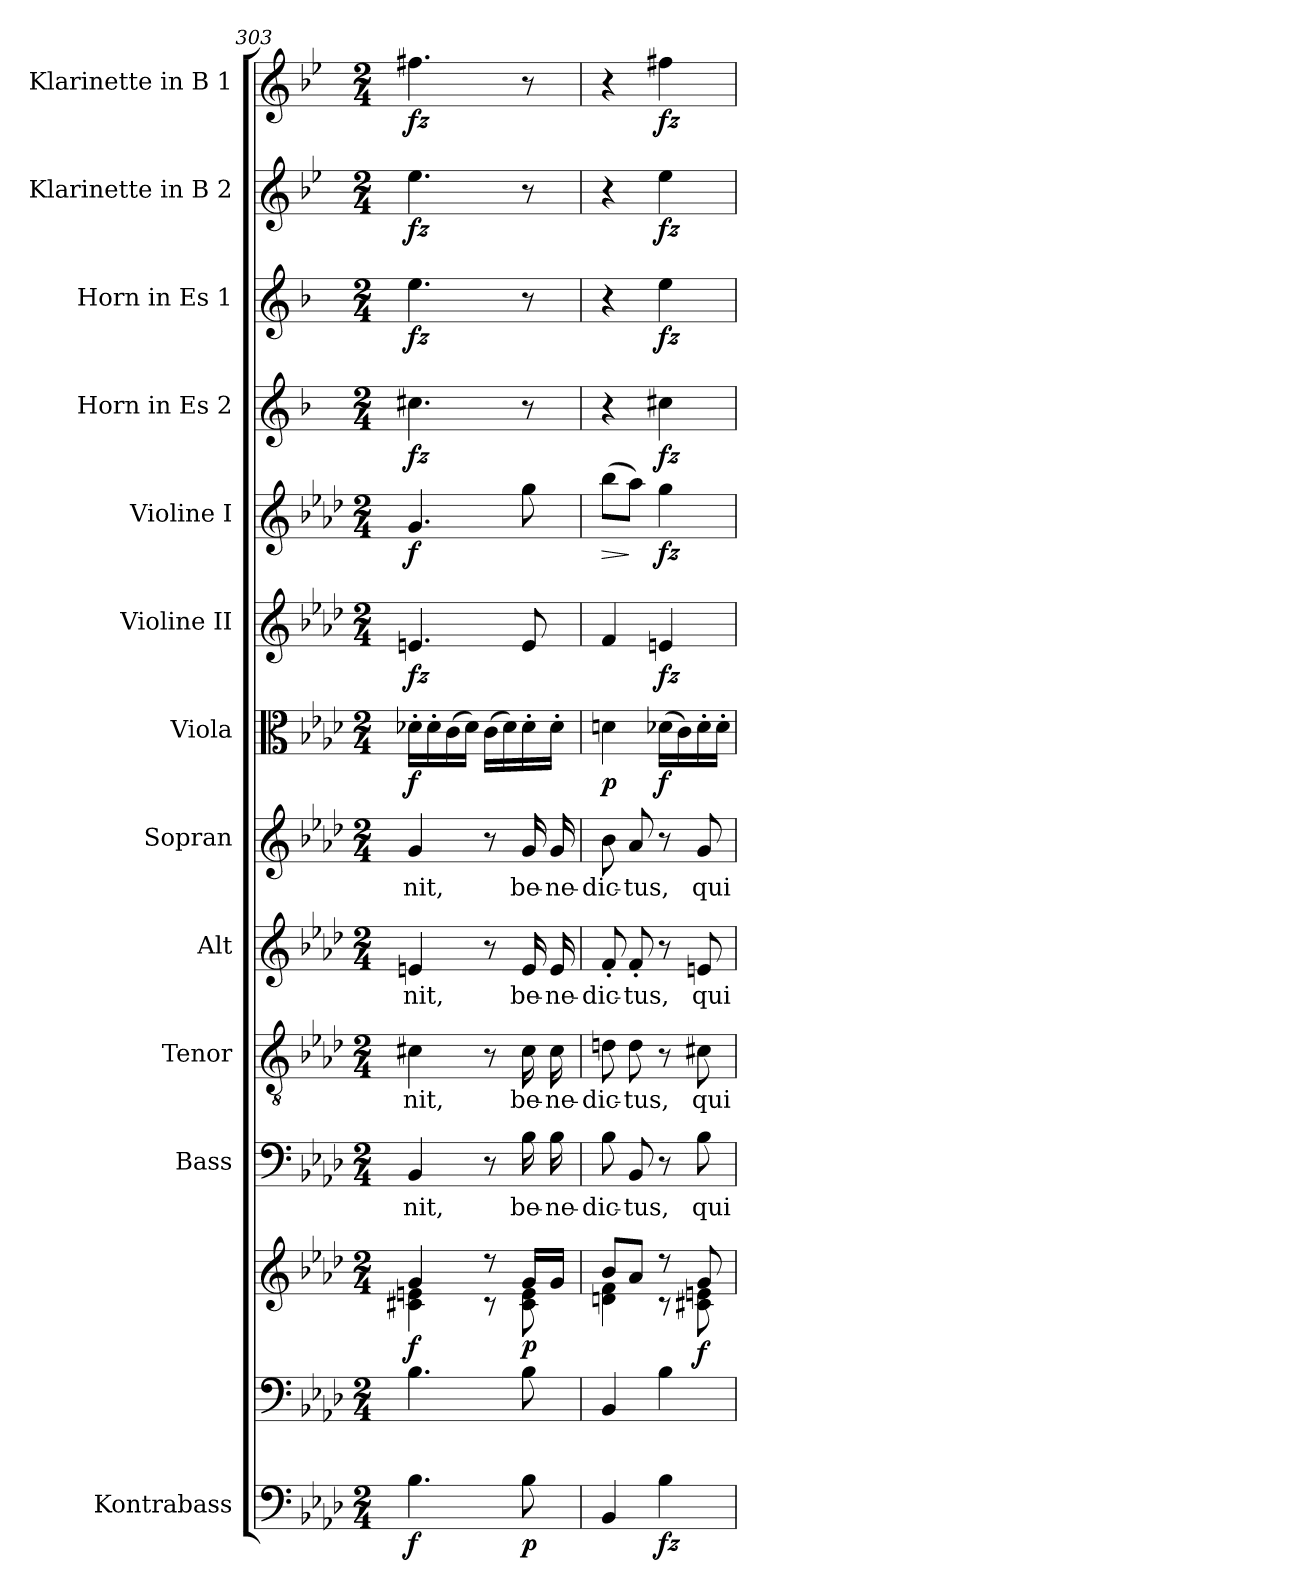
**kern	**dynam	**kern	**kern	**dynam	**kern	**text	**kern	**text	**kern	**text	**kern	**text	**kern	**dynam	**kern	**dynam	**kern	**dynam	**kern	**dynam	**kern	**dynam	**kern	**dynam	**kern	**dynam
*part13	*part13	*part12	*part12	*part12	*part11	*part11	*part10	*part10	*part9	*part9	*part8	*part8	*part7	*part7	*part6	*part6	*part5	*part5	*part4	*part4	*part3	*part3	*part2	*part2	*part1	*part1
*staff14	*staff14	*staff13	*staff12	*staff12/13	*staff11	*staff11	*staff10	*staff10	*staff9	*staff9	*staff8	*staff8	*staff7	*staff7	*staff6	*staff6	*staff5	*staff5	*staff4	*staff4	*staff3	*staff3	*staff2	*staff2	*staff1	*staff1
*I"Kontrabass	*	*	*	*	*I"Bass	*	*I"Tenor	*	*I"Alt	*	*I"Sopran	*	*I"Viola	*	*I"Violine II	*	*I"Violine I	*	*I"Horn in Es 2	*	*I"Horn in Es 1	*	*I"Klarinette in B 2	*	*I"Klarinette in B 1	*
*I'Kb.	*	*	*	*	*I'B	*	*I'T	*	*I'A	*	*I'S	*	*I'Vla.	*	*I'Vl. II	*	*I'Vl. I	*	*I'Hrn. 2	*	*I'Hrn. 1	*	*	*	*	*
*clefF4	*	*clefF4	*clefG2	*	*clefF4	*	*clefGv2	*	*clefG2	*	*clefG2	*	*clefC3	*	*clefG2	*	*clefG2	*	*clefG2	*	*clefG2	*	*clefG2	*	*clefG2	*
*ITrd7c12	*	*	*	*	*	*	*	*	*	*	*	*	*	*	*	*	*	*	*ITrd5c9	*	*ITrd5c9	*	*ITrd1c2	*	*ITrd1c2	*
*k[b-e-a-d-]	*	*k[b-e-a-d-]	*k[b-e-a-d-]	*	*k[b-e-a-d-]	*	*k[b-e-a-d-]	*	*k[b-e-a-d-]	*	*k[b-e-a-d-]	*	*k[b-e-a-d-]	*	*k[b-e-a-d-]	*	*k[b-e-a-d-]	*	*k[b-e-a-d-]	*	*k[b-e-a-d-]	*	*k[b-e-a-d-]	*	*k[b-e-a-d-]	*
*A-:	*	*A-:	*A-:	*	*A-:	*	*A-:	*	*A-:	*	*A-:	*	*A-:	*	*A-:	*	*A-:	*	*A-:	*	*A-:	*	*A-:	*	*A-:	*
*M2/4	*	*M2/4	*M2/4	*	*M2/4	*	*M2/4	*	*M2/4	*	*M2/4	*	*M2/4	*	*M2/4	*	*M2/4	*	*M2/4	*	*M2/4	*	*M2/4	*	*M2/4	*
=303	=303	=303	=303	=303	=303	=303	=303	=303	=303	=303	=303	=303	=303	=303	=303	=303	=303	=303	=303	=303	=303	=303	=303	=303	=303	=303
*	*	*	*^	*	*	*	*	*	*	*	*	*	*	*	*	*	*	*	*	*	*	*	*	*	*	*
!	!LO:DY:b	!	!	!	!LO:DY:b	!	!LO:LY:b	!	!LO:LY:b	!	!LO:LY:b	!	!LO:LY:b	!	!LO:DY:b	!	!LO:DY:b	!	!LO:DY:b	!	!LO:DY:b	!	!LO:DY:b	!	!LO:DY:b	!	!LO:DY:b
4.BB-\	f	4.B-\	4g/	4c#X\ 4en\	f	4BB-/	-nit,	4c#X\	-nit,	4en/	-nit,	4g/	-nit,	16d-X'>\LL	f	4.en/	fz	4.g/	f	4.en\	fz	4.g\	fz	4.dd-\	fz	4.een\	fz
.	.	.	.	.	.	.	.	.	.	.	.	.	.	16d-'>\	.	.	.	.	.	.	.	.	.	.	.	.	.
.	.	.	.	.	.	.	.	.	.	.	.	.	.	(>16c\	.	.	.	.	.	.	.	.	.	.	.	.	.
.	.	.	.	.	.	.	.	.	.	.	.	.	.	16d-\JJ)	.	.	.	.	.	.	.	.	.	.	.	.	.
.	.	.	8r	8r	.	8r	.	8r	.	8r	.	8r	.	(>16c\LL	.	.	.	.	.	.	.	.	.	.	.	.	.
.	.	.	.	.	.	.	.	.	.	.	.	.	.	16d-\)	.	.	.	.	.	.	.	.	.	.	.	.	.
!	!LO:DY:b	!	!	!	!LO:DY:b	!	!LO:LY:b	!	!LO:LY:b	!	!LO:LY:b	!	!LO:LY:b	!	!	!	!	!	!	!	!	!	!	!	!	!	!
8BB-\	p	8B-\	16g/LL	8c#\ 8e\	p	16B-\	be-	16c#\	be-	16e/	be-	16g/	be-	16d-'>\	.	8e/	.	8gg\	.	8r	.	8r	.	8r	.	8r	.
!	!	!	!	!	!	!	!LO:LY:b	!	!LO:LY:b	!	!LO:LY:b	!	!LO:LY:b	!	!	!	!	!	!	!	!	!	!	!	!	!	!
.	.	.	16g/JJ	.	.	16B-\	-ne-	16c#\	-ne-	16e/	-ne-	16g/	-ne-	16d-'>\JJ	.	.	.	.	.	.	.	.	.	.	.	.	.
=304	=304	=304	=304	=304	=304	=304	=304	=304	=304	=304	=304	=304	=304	=304	=304	=304	=304	=304	=304	=304	=304	=304	=304	=304	=304	=304	=304
!	!	!	!	!	!	!	!LO:LY:b	!	!LO:LY:b	!	!LO:LY:b	!	!LO:LY:b	!	!LO:DY:b	!	!	!	!LO:HP:b	!	!	!	!	!	!	!	!
4BBB-/	.	4BB-/	8b-/L	4dn\ 4f\	.	8B-\	-dic-	8dn\	-dic-	8f'</	-dic-	8b-\	-dic-	4dn\	p	4f/	.	(>8bb-\L	>	4r	.	4r	.	4r	.	4r	.
!	!	!	!	!	!	!	!LO:LY:b	!	!LO:LY:b	!	!LO:LY:b	!	!LO:LY:b	!	!	!	!	!	!	!	!	!	!	!	!	!	!
.	.	.	8a-/J	.	.	8BB-/	-tus,	8d\	-tus,	8f'</	-tus,	8a-/	-tus,	.	.	.	.	8aa-\J)	]	.	.	.	.	.	.	.	.
!	!LO:DY:b	!	!	!	!	!	!	!	!	!	!	!	!	!	!LO:DY:b	!	!LO:DY:b	!	!LO:DY:b	!	!LO:DY:b	!	!LO:DY:b	!	!LO:DY:b	!	!LO:DY:b
4BB-\	fz	4B-\	8r	8r	.	8r	.	8r	.	8r	.	8r	.	(>16d-X\LL	f	4en/	fz	4gg\	fz	4en\	fz	4g\	fz	4dd-\	fz	4een\	fz
.	.	.	.	.	.	.	.	.	.	.	.	.	.	16c\)	.	.	.	.	.	.	.	.	.	.	.	.	.
!	!	!	!	!	!LO:DY:b	!	!LO:LY:b	!	!LO:LY:b	!	!LO:LY:b	!	!LO:LY:b	!	!	!	!	!	!	!	!	!	!	!	!	!	!
.	.	.	8g/	8c#X\ 8en\	f	8B-\	qui	8c#X\	qui	8en/	qui	8g/	qui	16d-'>\	.	.	.	.	.	.	.	.	.	.	.	.	.
.	.	.	.	.	.	.	.	.	.	.	.	.	.	16d-'>\JJ	.	.	.	.	.	.	.	.	.	.	.	.	.
*	*	*	*v	*v	*	*	*	*	*	*	*	*	*	*	*	*	*	*	*	*	*	*	*	*	*	*	*
=	=	=	=	=	=	=	=	=	=	=	=	=	=	=	=	=	=	=	=	=	=	=	=	=	=	=
*-	*-	*-	*-	*-	*-	*-	*-	*-	*-	*-	*-	*-	*-	*-	*-	*-	*-	*-	*-	*-	*-	*-	*-	*-	*-	*-
